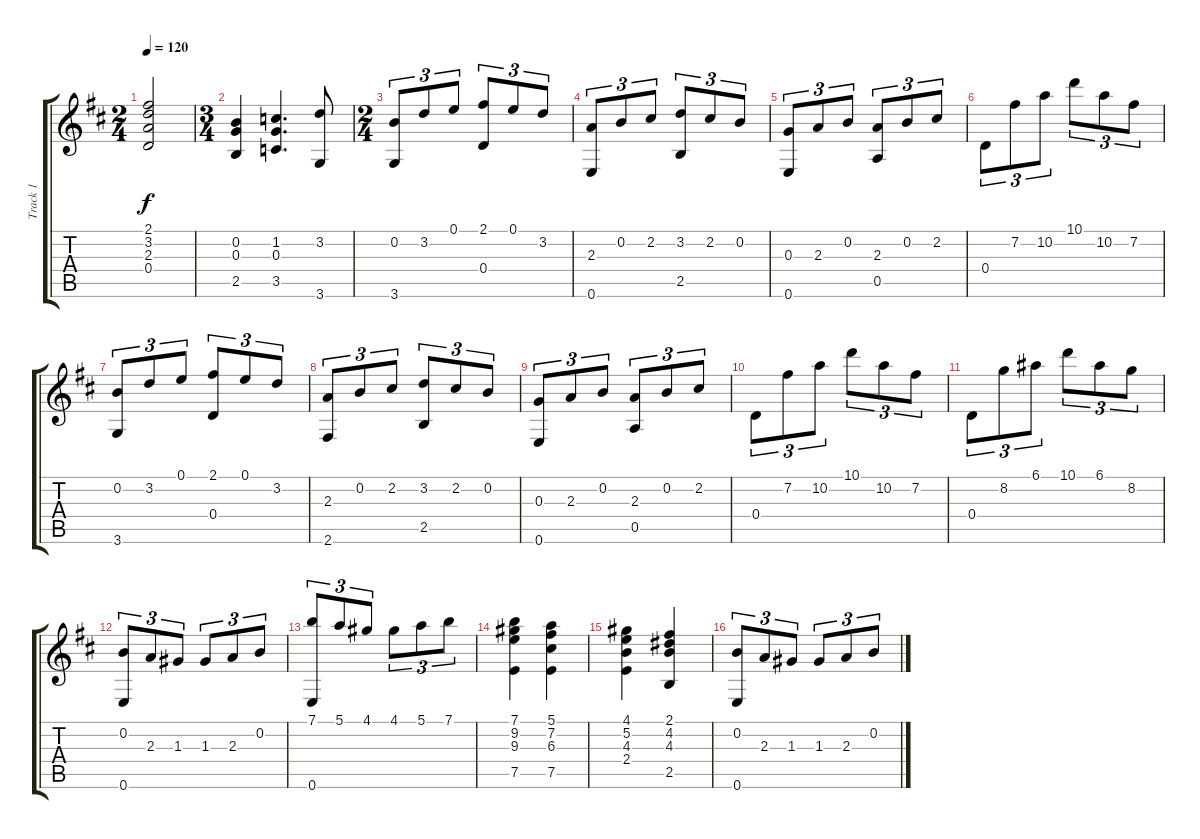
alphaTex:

\track ("Track 1" "Track 1") {instrument acousticguitarsteel}
\staff {score tabs}
\tuning (E4 B3 G3 D3 A2 E2) {hide}
\ts (2 4)
\tempo 120
\clef g2
\ks d
(2.1 3.2 2.3 0.4).2{dy f} |
\ts (3 4)
(0.2 0.3 2.5).4 (1.2 0.3 3.5).4{d} (3.2 3.6).8 |
\ts (2 4)
(0.2 3.6).8{tu (3 2)} 3.2.8{tu (3 2)} 0.1.8{tu (3 2)} (2.1 0.4).8{tu (3 2)} 0.1.8{tu (3 2)} 3.2.8{tu (3 2)} |
(2.3 0.6).8{tu (3 2)} 0.2.8{tu (3 2)} 2.2.8{tu (3 2)} (3.2 2.5).8{tu (3 2)} 2.2.8{tu (3 2)} 0.2.8{tu (3 2)} |
(0.3 0.6).8{tu (3 2)} 2.3.8{tu (3 2)} 0.2.8{tu (3 2)} (2.3 0.5).8{tu (3 2)} 0.2.8{tu (3 2)} 2.2.8{tu (3 2)} |
0.4.8{tu (3 2)} 7.2.8{tu (3 2)} 10.2.8{tu (3 2)} 10.1.8{tu (3 2)} 10.2.8{tu (3 2)} 7.2.8{tu (3 2)} |
(0.2 3.6).8{tu (3 2)} 3.2.8{tu (3 2)} 0.1.8{tu (3 2)} (2.1 0.4).8{tu (3 2)} 0.1.8{tu (3 2)} 3.2.8{tu (3 2)} |
(2.3 2.6).8{tu (3 2)} 0.2.8{tu (3 2)} 2.2.8{tu (3 2)} (3.2 2.5).8{tu (3 2)} 2.2.8{tu (3 2)} 0.2.8{tu (3 2)} |
(0.3 0.6).8{tu (3 2)} 2.3.8{tu (3 2)} 0.2.8{tu (3 2)} (2.3 0.5).8{tu (3 2)} 0.2.8{tu (3 2)} 2.2.8{tu (3 2)} |
0.4.8{tu (3 2)} 7.2.8{tu (3 2)} 10.2.8{tu (3 2)} 10.1.8{tu (3 2)} 10.2.8{tu (3 2)} 7.2.8{tu (3 2)} |
0.4.8{tu (3 2)} 8.2.8{tu (3 2)} 6.1.8{tu (3 2)} 10.1.8{tu (3 2)} 6.1.8{tu (3 2)} 8.2.8{tu (3 2)} |
(0.2 0.6).8{tu (3 2)} 2.3.8{tu (3 2)} 1.3.8{tu (3 2)} 1.3.8{tu (3 2)} 2.3.8{tu (3 2)} 0.2.8{tu (3 2)} |
(7.1 0.6).8{tu (3 2)} 5.1.8{tu (3 2)} 4.1.8{tu (3 2)} 4.1.8{tu (3 2)} 5.1.8{tu (3 2)} 7.1.8{tu (3 2)} |
(7.1 9.2 9.3 7.5).4 (5.1 7.2 6.3 7.5).4 |
(4.1 5.2 4.3 2.4).4 (2.1 4.2 4.3 2.5).4 |
(0.2 0.6).8{tu (3 2)} 2.3.8{tu (3 2)} 1.3.8{tu (3 2)} 1.3.8{tu (3 2)} 2.3.8{tu (3 2)} 0.2.8{tu (3 2)}
